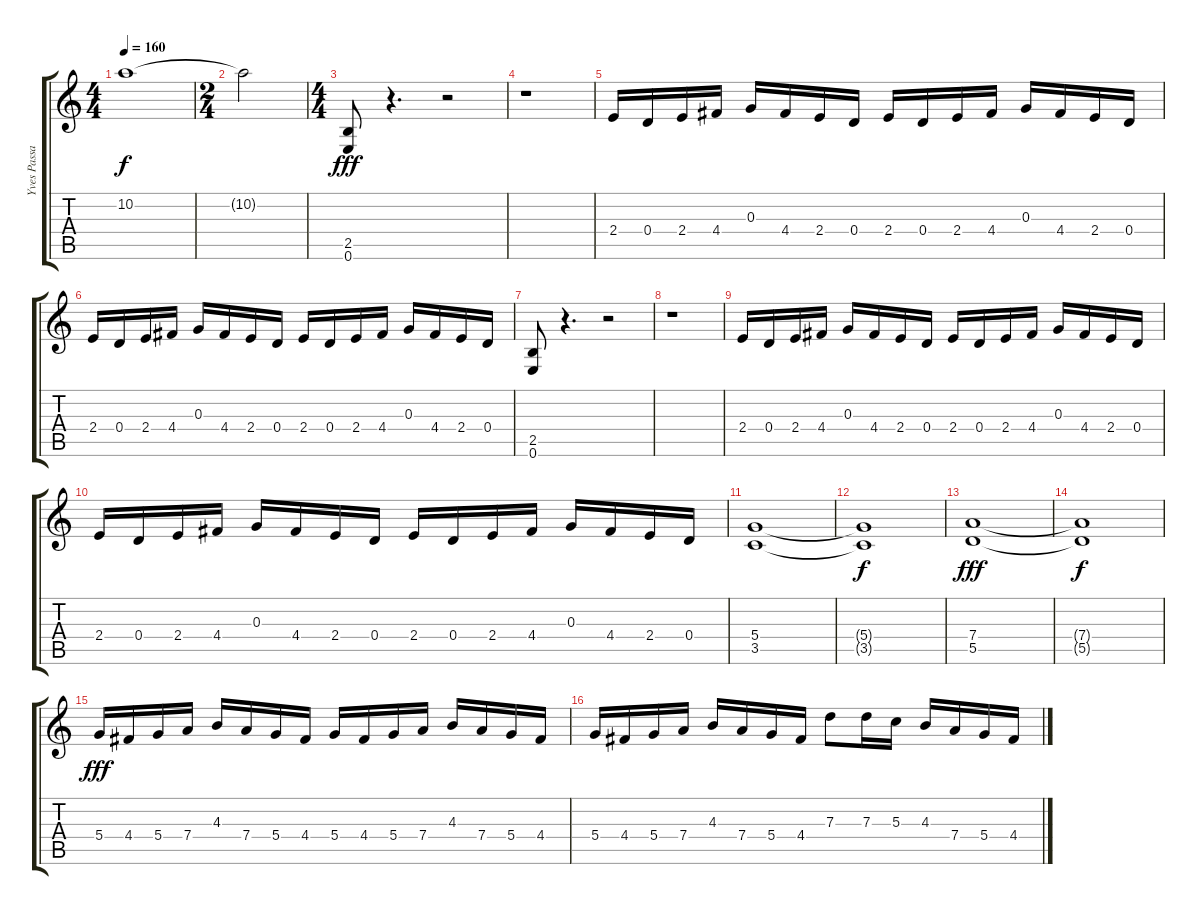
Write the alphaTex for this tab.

\track ("Yves Passarell" "Yves Passa") {instrument overdrivenguitar}
\staff {score tabs}
\tuning (E4 B3 G3 D3 A2 E2) {hide}
\ts (4 4)
\tempo 160
\clef g2
\ks c
10.2{t}.1{dy f} |
\ts (2 4)
10.2{t}.2 |
\ts (4 4)
(2.5 0.6).8{dy fff} r.4{d} r.2 |
r.1 |
2.4.16 0.4.16 2.4.16 4.4.16 0.3.16 4.4.16 2.4.16 0.4.16 2.4.16 0.4.16 2.4.16 4.4.16 0.3.16 4.4.16 2.4.16 0.4.16 |
2.4.16 0.4.16 2.4.16 4.4.16 0.3.16 4.4.16 2.4.16 0.4.16 2.4.16 0.4.16 2.4.16 4.4.16 0.3.16 4.4.16 2.4.16 0.4.16 |
(2.5 0.6).8 r.4{d} r.2 |
r.1 |
2.4.16 0.4.16 2.4.16 4.4.16 0.3.16 4.4.16 2.4.16 0.4.16 2.4.16 0.4.16 2.4.16 4.4.16 0.3.16 4.4.16 2.4.16 0.4.16 |
2.4.16 0.4.16 2.4.16 4.4.16 0.3.16 4.4.16 2.4.16 0.4.16 2.4.16 0.4.16 2.4.16 4.4.16 0.3.16 4.4.16 2.4.16 0.4.16 |
(5.4 3.5).1 |
(5.4{t} 3.5{t}).1{dy f} |
(7.4 5.5).1{dy fff} |
(7.4{t} 5.5{t}).1{dy f} |
5.4.16{dy fff} 4.4.16 5.4.16 7.4.16 4.3.16 7.4.16 5.4.16 4.4.16 5.4.16 4.4.16 5.4.16 7.4.16 4.3.16 7.4.16 5.4.16 4.4.16 |
5.4.16 4.4.16 5.4.16 7.4.16 4.3.16 7.4.16 5.4.16 4.4.16 7.3.8 7.3.16 5.3.16 4.3.16 7.4.16 5.4.16 4.4.16
